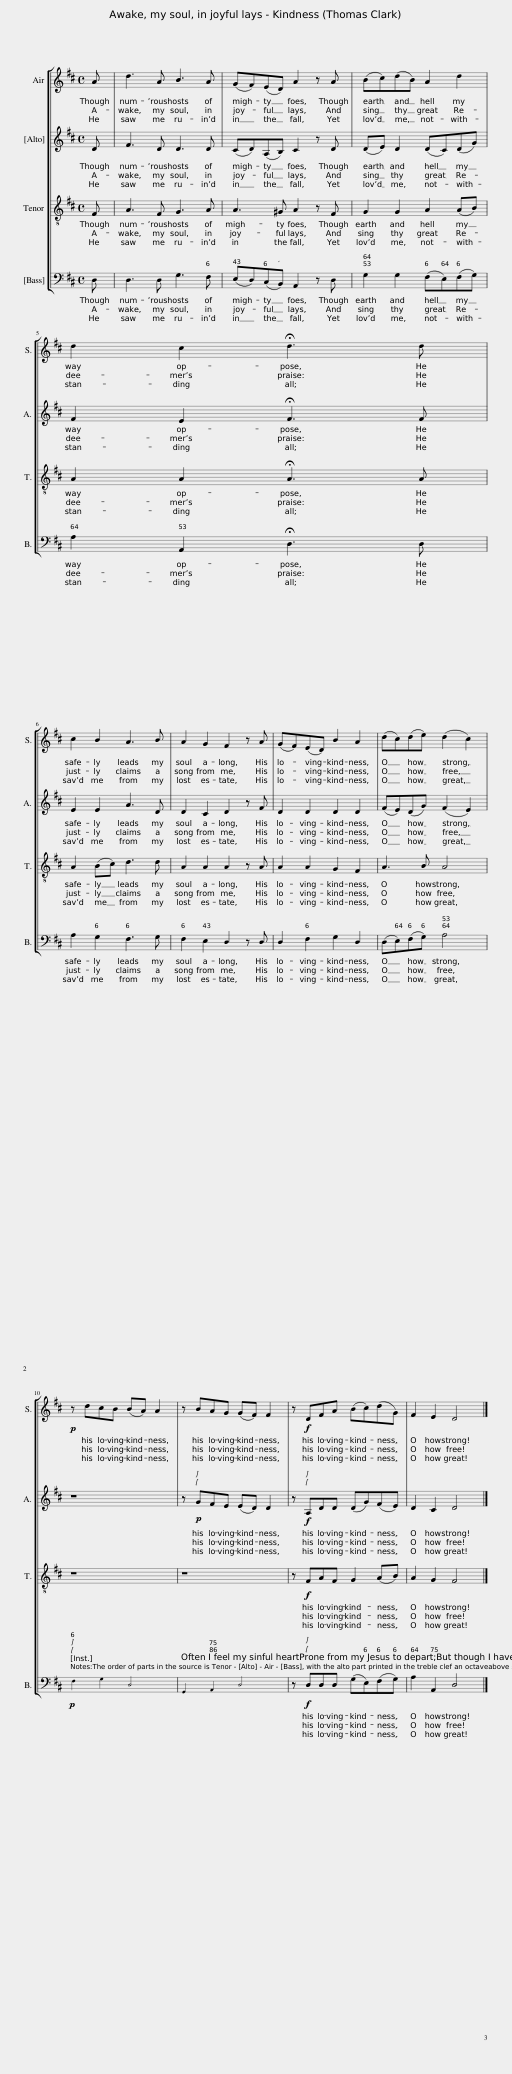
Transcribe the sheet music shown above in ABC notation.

X:1
%%score [ 1 2 3 4 ]
L:1/8
M:4/4
I:linebreak $
K:D
V:1 treble
V:2 treble
V:3 treble-8 transpose=-12
V:4 bass
V:1
 A | d3 A B3 A | (GF)(ED) A2 z A | (Bc)(dB) A2 d2 |$ d2 c2 !fermata!d3 d |$ %5
 c2 B2 A3 B | A2 G2 F2 z A | (GF)(ED) B2 A2 | (dc)(de) (d2 c2) |$!p! z dcB (BA) A2 | %10
 z BAG (GF) F2 | z!f! DFA (Bc)(dG) | F2 E2 D4 |] %13
V:2
 D | F3 D D3 D | (CD)(A,B,) C2 z D | (DE) D2 (DC)(DG) |$ F2 E2 !fermata!F3 F |$ %5
 E2 E2 A3 D | D2 C2 D2 z F | D2 D2 D2 D2 | (FE)(DG) (F2 E2) |$ z8 | %10
 z!p! GFE (ED) D2 | z!f! A,DD (DG)(FE) | D2 C2 D4 |] %13
V:3
 F | A3 F G3 A | A3 ^G A2 z F | G2 G2 A2 (AB) |$ A2 A2 !fermata!A3 A |$ %5
 A2 (Bc) d3 d | A2 A2 A2 z A | A2 A2 G2 F2 | A3 B A4 |$ z8 | %10
 z8 | z!f! FAF G2 (AB) | A2 G2 F4 |] %13
V:4
 D, | D,3 D, G,3 F, | (E,D,)(C,B,,) A,,2 z D, | G,2 G,2 (F,E,)(F,G,) |$ A,2 A,,2 !fermata!D,3 D, |$ %5
 A,2 G,2 F,3 G, | F,2 E,2 D,2 z D, | D,2 F,2 G,2 D,2 | (D,E,)(F,G,) A,4 |$!p! F,2 G,2 D,4 | %10
 G,,2 A,,2 D,4 | z!f! D,D,D, (G,E,)(F,G,) | A,2 A,,2 D,4 |] %13
